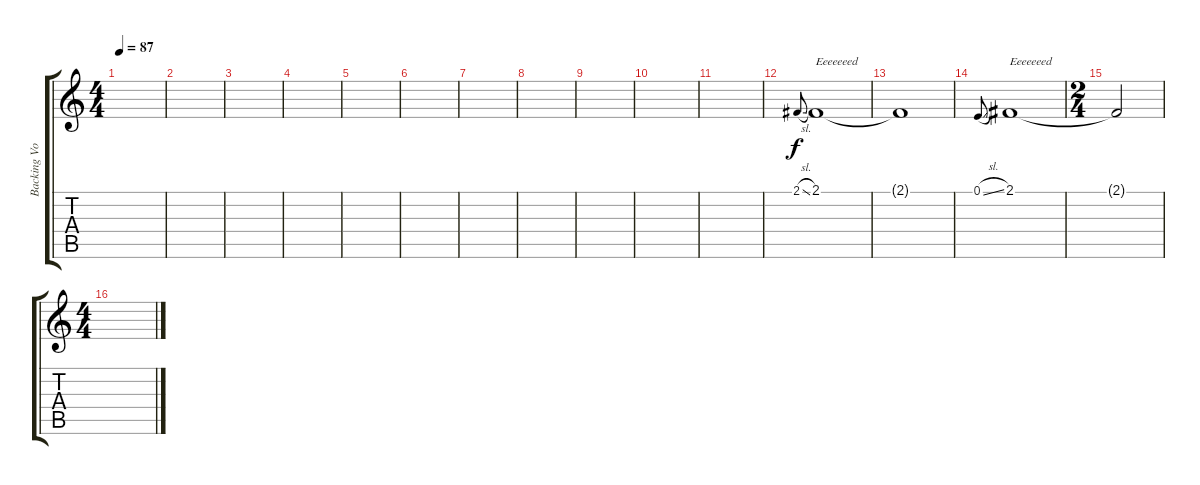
\track ("Backing Vocals (E. O'Brian)" "Backing Vo") {instrument stringensemble1}
\staff {score tabs}
\tuning (E4 B3 G3 D3 A2 E2) {hide}
\ts (4 4)
\tempo 87
\clef g2
\ks c
|
|
|
|
|
|
|
|
|
|
|
2.1{sl}.8{gr onbeat} 2.1.1{txt "Eeeeeeed"} |
2.1{t}.1 |
0.1{sl}.8{gr onbeat} 2.1.1{txt "Eeeeeeed"} |
\ts (2 4)
2.1{t}.2 |
\ts (4 4)
